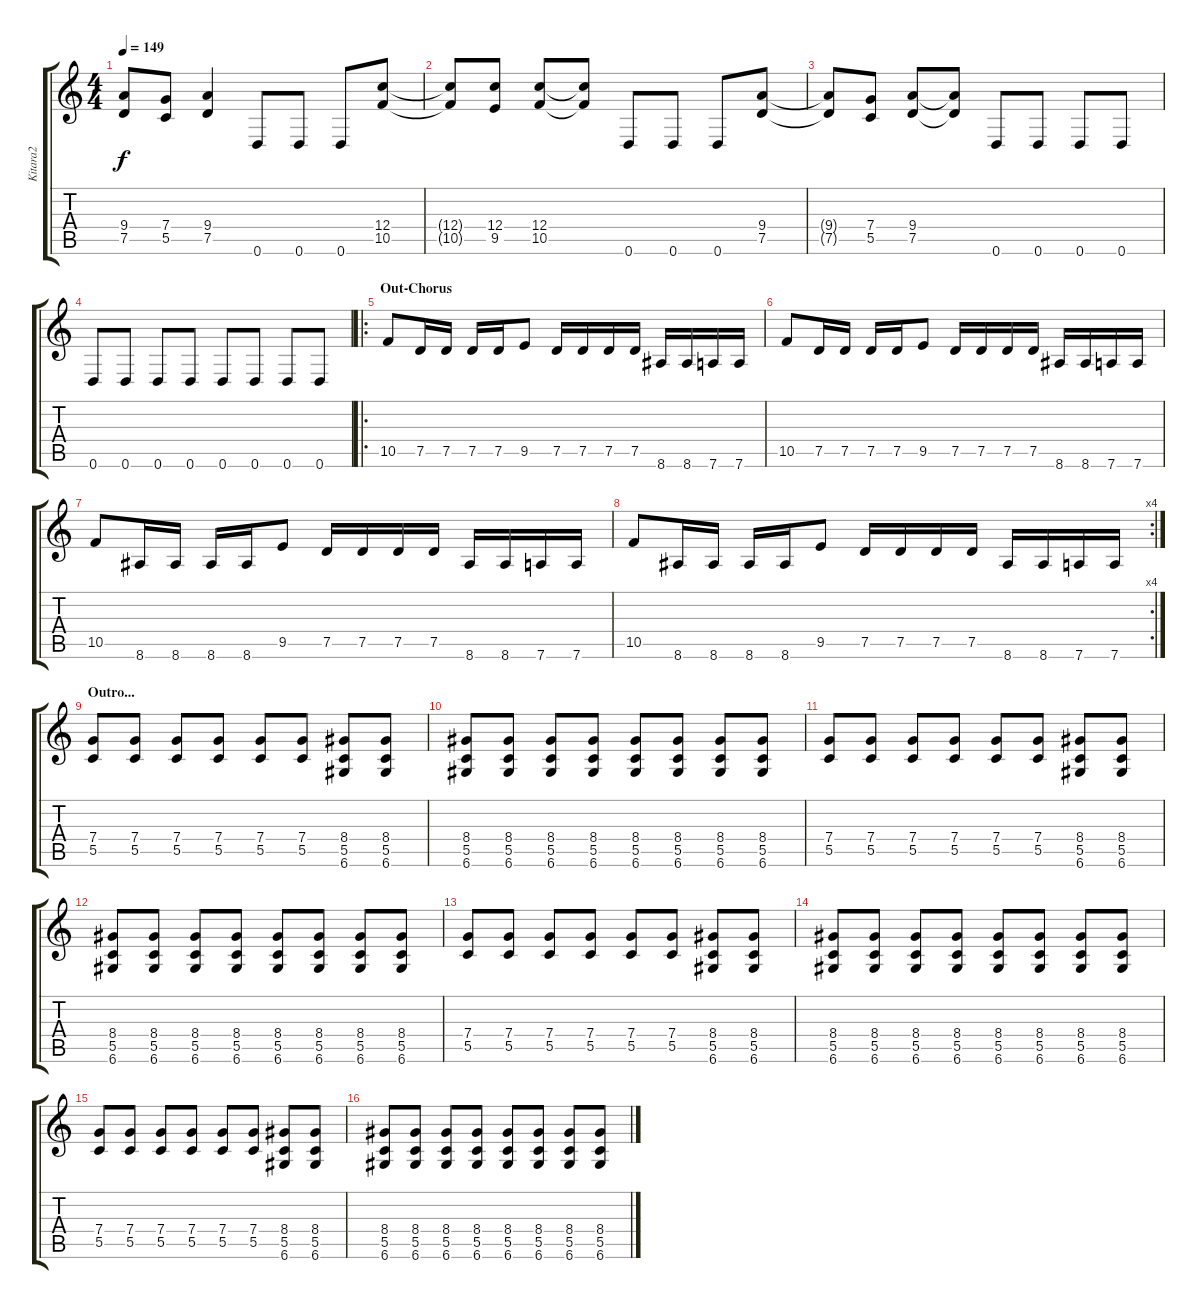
\track ("Kitara2" "Kitara2") {instrument distortionguitar}
\staff {score tabs}
\tuning (D4 A3 F3 C3 G2 D2) {hide}
\ts (4 4)
\tempo 149
\clef g2
\ks c
(9.4 7.5).8{dy f} (7.4 5.5).8 (9.4 7.5).4 0.6.8 0.6.8 0.6.8 (12.4 10.5).8 |
(12.4{t} 10.5{t}).8 (12.4 9.5).8 (12.4 10.5).8 (12.4{t} 10.5{t}).8 0.6.8 0.6.8 0.6.8 (9.4 7.5).8 |
(9.4{t} 7.5{t}).8 (7.4 5.5).8 (9.4 7.5).8 (9.4{t} 7.5{t}).8 0.6.8 0.6.8 0.6.8 0.6.8 |
0.6.8 0.6.8 0.6.8 0.6.8 0.6.8 0.6.8 0.6.8 0.6.8 |
\ro
\section ("" "Out-Chorus")
10.5.8 7.5.16 7.5.16 7.5.16 7.5.16 9.5.8 7.5.16 7.5.16 7.5.16 7.5.16 8.6.16 8.6.16 7.6.16 7.6.16 |
10.5.8 7.5.16 7.5.16 7.5.16 7.5.16 9.5.8 7.5.16 7.5.16 7.5.16 7.5.16 8.6.16 8.6.16 7.6.16 7.6.16 |
10.5.8 8.6.16 8.6.16 8.6.16 8.6.16 9.5.8 7.5.16 7.5.16 7.5.16 7.5.16 8.6.16 8.6.16 7.6.16 7.6.16 |
\rc 4
10.5.8 8.6.16 8.6.16 8.6.16 8.6.16 9.5.8 7.5.16 7.5.16 7.5.16 7.5.16 8.6.16 8.6.16 7.6.16 7.6.16 |
\section ("" "Outro...")
(7.4 5.5).8 (7.4 5.5).8 (7.4 5.5).8 (7.4 5.5).8 (7.4 5.5).8 (7.4 5.5).8 (8.4 5.5 6.6).8 (8.4 5.5 6.6).8 |
(8.4 5.5 6.6).8 (8.4 5.5 6.6).8 (8.4 5.5 6.6).8 (8.4 5.5 6.6).8 (8.4 5.5 6.6).8 (8.4 5.5 6.6).8 (8.4 5.5 6.6).8 (8.4 5.5 6.6).8 |
(7.4 5.5).8 (7.4 5.5).8 (7.4 5.5).8 (7.4 5.5).8 (7.4 5.5).8 (7.4 5.5).8 (8.4 5.5 6.6).8 (8.4 5.5 6.6).8 |
(8.4 5.5 6.6).8 (8.4 5.5 6.6).8 (8.4 5.5 6.6).8 (8.4 5.5 6.6).8 (8.4 5.5 6.6).8 (8.4 5.5 6.6).8 (8.4 5.5 6.6).8 (8.4 5.5 6.6).8 |
(7.4 5.5).8 (7.4 5.5).8 (7.4 5.5).8 (7.4 5.5).8 (7.4 5.5).8 (7.4 5.5).8 (8.4 5.5 6.6).8 (8.4 5.5 6.6).8 |
(8.4 5.5 6.6).8 (8.4 5.5 6.6).8 (8.4 5.5 6.6).8 (8.4 5.5 6.6).8 (8.4 5.5 6.6).8 (8.4 5.5 6.6).8 (8.4 5.5 6.6).8 (8.4 5.5 6.6).8 |
(7.4 5.5).8 (7.4 5.5).8 (7.4 5.5).8 (7.4 5.5).8 (7.4 5.5).8 (7.4 5.5).8 (8.4 5.5 6.6).8 (8.4 5.5 6.6).8 |
(8.4 5.5 6.6).8 (8.4 5.5 6.6).8 (8.4 5.5 6.6).8 (8.4 5.5 6.6).8 (8.4 5.5 6.6).8 (8.4 5.5 6.6).8 (8.4 5.5 6.6).8 (8.4 5.5 6.6).8
